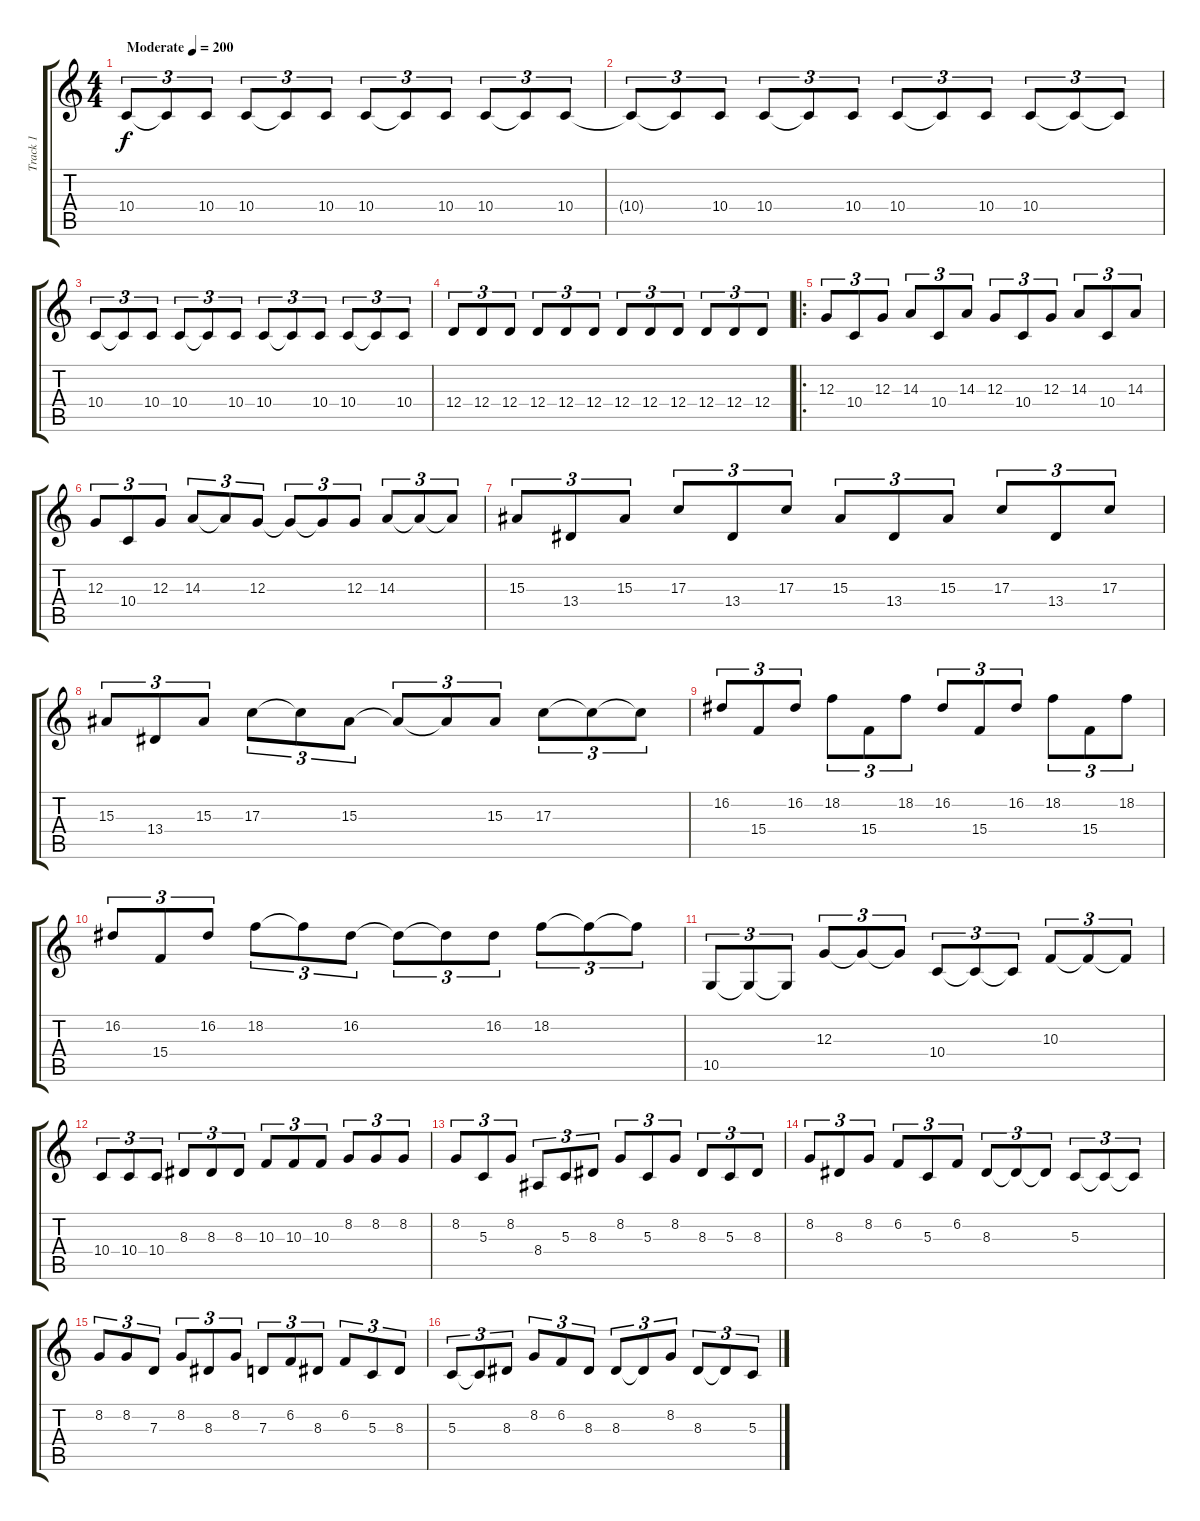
\track ("Track 1" "Track 1") {instrument lead5charang}
\staff {score tabs}
\tuning (E4 B3 G3 D3 A2 E2) {hide}
\ts (4 4)
\tempo (200 "Moderate")
\clef g2
\ks c
10.4.8{tu (3 2) dy f instrument lead5charang} 10.4{t}.8{tu (3 2)} 10.4.8{tu (3 2)} 10.4.8{tu (3 2)} 10.4{t}.8{tu (3 2)} 10.4.8{tu (3 2)} 10.4.8{tu (3 2)} 10.4{t}.8{tu (3 2)} 10.4.8{tu (3 2)} 10.4.8{tu (3 2)} 10.4{t}.8{tu (3 2)} 10.4.8{tu (3 2)} |
10.4{t}.8{tu (3 2)} 10.4{t}.8{tu (3 2)} 10.4.8{tu (3 2)} 10.4.8{tu (3 2)} 10.4{t}.8{tu (3 2)} 10.4.8{tu (3 2)} 10.4.8{tu (3 2)} 10.4{t}.8{tu (3 2)} 10.4.8{tu (3 2)} 10.4.8{tu (3 2)} 10.4{t}.8{tu (3 2)} 10.4{t}.8{tu (3 2)} |
10.4.8{tu (3 2)} 10.4{t}.8{tu (3 2)} 10.4.8{tu (3 2)} 10.4.8{tu (3 2)} 10.4{t}.8{tu (3 2)} 10.4.8{tu (3 2)} 10.4.8{tu (3 2)} 10.4{t}.8{tu (3 2)} 10.4.8{tu (3 2)} 10.4.8{tu (3 2)} 10.4{t}.8{tu (3 2)} 10.4.8{tu (3 2)} |
12.4.8{tu (3 2)} 12.4.8{tu (3 2)} 12.4.8{tu (3 2)} 12.4.8{tu (3 2)} 12.4.8{tu (3 2)} 12.4.8{tu (3 2)} 12.4.8{tu (3 2)} 12.4.8{tu (3 2)} 12.4.8{tu (3 2)} 12.4.8{tu (3 2)} 12.4.8{tu (3 2)} 12.4.8{tu (3 2)} |
\ro
12.3.8{tu (3 2)} 10.4.8{tu (3 2)} 12.3.8{tu (3 2)} 14.3.8{tu (3 2)} 10.4.8{tu (3 2)} 14.3.8{tu (3 2)} 12.3.8{tu (3 2)} 10.4.8{tu (3 2)} 12.3.8{tu (3 2)} 14.3.8{tu (3 2)} 10.4.8{tu (3 2)} 14.3.8{tu (3 2)} |
12.3.8{tu (3 2)} 10.4.8{tu (3 2)} 12.3.8{tu (3 2)} 14.3.8{tu (3 2)} 14.3{t}.8{tu (3 2)} 12.3.8{tu (3 2)} 12.3{t}.8{tu (3 2)} 12.3{t}.8{tu (3 2)} 12.3.8{tu (3 2)} 14.3.8{tu (3 2)} 14.3{t}.8{tu (3 2)} 14.3{t}.8{tu (3 2)} |
15.3.8{tu (3 2)} 13.4.8{tu (3 2)} 15.3.8{tu (3 2)} 17.3.8{tu (3 2)} 13.4.8{tu (3 2)} 17.3.8{tu (3 2)} 15.3.8{tu (3 2)} 13.4.8{tu (3 2)} 15.3.8{tu (3 2)} 17.3.8{tu (3 2)} 13.4.8{tu (3 2)} 17.3.8{tu (3 2)} |
15.3.8{tu (3 2)} 13.4.8{tu (3 2)} 15.3.8{tu (3 2)} 17.3.8{tu (3 2)} 17.3{t}.8{tu (3 2)} 15.3.8{tu (3 2)} 15.3{t}.8{tu (3 2)} 15.3{t}.8{tu (3 2)} 15.3.8{tu (3 2)} 17.3.8{tu (3 2)} 17.3{t}.8{tu (3 2)} 17.3{t}.8{tu (3 2)} |
16.2.8{tu (3 2)} 15.4.8{tu (3 2)} 16.2.8{tu (3 2)} 18.2.8{tu (3 2)} 15.4.8{tu (3 2)} 18.2.8{tu (3 2)} 16.2.8{tu (3 2)} 15.4.8{tu (3 2)} 16.2.8{tu (3 2)} 18.2.8{tu (3 2)} 15.4.8{tu (3 2)} 18.2.8{tu (3 2)} |
16.2.8{tu (3 2)} 15.4.8{tu (3 2)} 16.2.8{tu (3 2)} 18.2.8{tu (3 2)} 18.2{t}.8{tu (3 2)} 16.2.8{tu (3 2)} 16.2{t}.8{tu (3 2)} 16.2{t}.8{tu (3 2)} 16.2.8{tu (3 2)} 18.2.8{tu (3 2)} 18.2{t}.8{tu (3 2)} 18.2{t}.8{tu (3 2)} |
10.5.8{tu (3 2)} 10.5{t}.8{tu (3 2)} 10.5{t}.8{tu (3 2)} 12.3.8{tu (3 2)} 12.3{t}.8{tu (3 2)} 12.3{t}.8{tu (3 2)} 10.4.8{tu (3 2)} 10.4{t}.8{tu (3 2)} 10.4{t}.8{tu (3 2)} 10.3.8{tu (3 2)} 10.3{t}.8{tu (3 2)} 10.3{t}.8{tu (3 2)} |
10.4.8{tu (3 2)} 10.4.8{tu (3 2)} 10.4.8{tu (3 2)} 8.3.8{tu (3 2)} 8.3.8{tu (3 2)} 8.3.8{tu (3 2)} 10.3.8{tu (3 2)} 10.3.8{tu (3 2)} 10.3.8{tu (3 2)} 8.2.8{tu (3 2)} 8.2.8{tu (3 2)} 8.2.8{tu (3 2)} |
8.2.8{tu (3 2)} 5.3.8{tu (3 2)} 8.2.8{tu (3 2)} 8.4.8{tu (3 2)} 5.3.8{tu (3 2)} 8.3.8{tu (3 2)} 8.2.8{tu (3 2)} 5.3.8{tu (3 2)} 8.2.8{tu (3 2)} 8.3.8{tu (3 2)} 5.3.8{tu (3 2)} 8.3.8{tu (3 2)} |
8.2.8{tu (3 2)} 8.3.8{tu (3 2)} 8.2.8{tu (3 2)} 6.2.8{tu (3 2)} 5.3.8{tu (3 2)} 6.2.8{tu (3 2)} 8.3.8{tu (3 2)} 8.3{t}.8{tu (3 2)} 8.3{t}.8{tu (3 2)} 5.3.8{tu (3 2)} 5.3{t}.8{tu (3 2)} 5.3{t}.8{tu (3 2)} |
8.2.8{tu (3 2)} 8.2.8{tu (3 2)} 7.3.8{tu (3 2)} 8.2.8{tu (3 2)} 8.3.8{tu (3 2)} 8.2.8{tu (3 2)} 7.3.8{tu (3 2)} 6.2.8{tu (3 2)} 8.3.8{tu (3 2)} 6.2.8{tu (3 2)} 5.3.8{tu (3 2)} 8.3.8{tu (3 2)} |
5.3.8{tu (3 2)} 5.3{t}.8{tu (3 2)} 8.3.8{tu (3 2)} 8.2.8{tu (3 2)} 6.2.8{tu (3 2)} 8.3.8{tu (3 2)} 8.3.8{tu (3 2)} 8.3{t}.8{tu (3 2)} 8.2.8{tu (3 2)} 8.3.8{tu (3 2)} 8.3{t}.8{tu (3 2)} 5.3.8{tu (3 2)}
